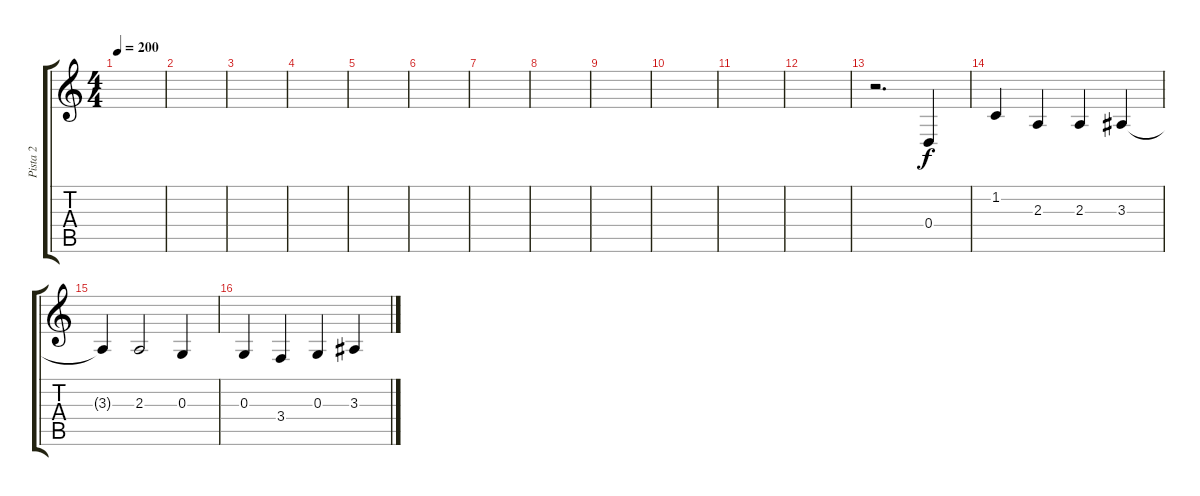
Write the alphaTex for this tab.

\track ("Pista 2" "Pista 2") {instrument electricgrandpiano}
\staff {score tabs}
\tuning (E4 B3 G3 D3 A2 E2) {hide}
\ts (4 4)
\tempo 200
\clef g2
\ks c
|
|
|
|
|
|
|
|
|
|
|
|
r.2{d} 0.4.4 |
1.2.4 2.3.4 2.3.4 3.3.4 |
3.3{t}.4 2.3.2 0.3.4 |
0.3.4 3.4.4 0.3.4 3.3.4
